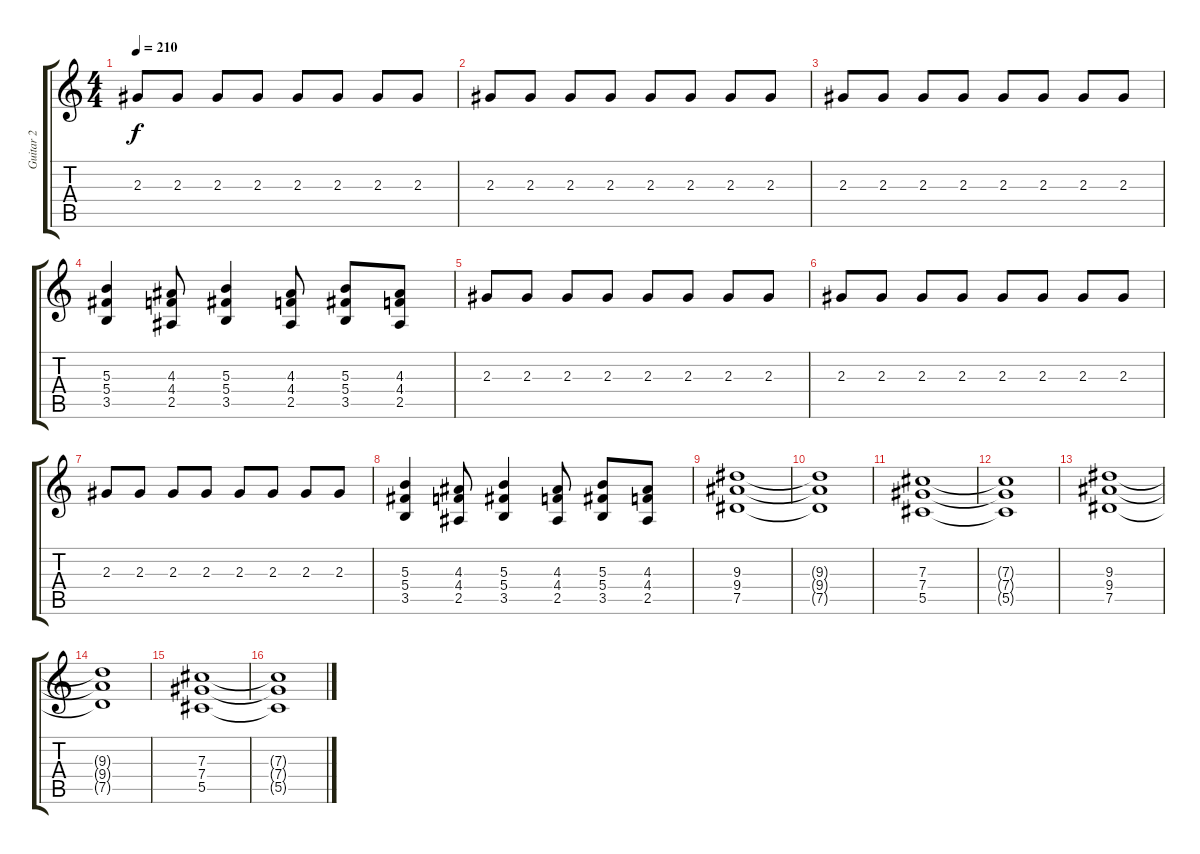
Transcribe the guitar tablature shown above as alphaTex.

\track ("Guitar 2" "Guitar 2") {instrument distortionguitar}
\staff {score tabs}
\tuning (Eb4 Bb3 Gb3 Db3 Ab2 Eb2) {hide}
\ts (4 4)
\tempo 210
\clef g2
\ks c
2.3.8{dy f} 2.3.8 2.3.8 2.3.8 2.3.8 2.3.8 2.3.8 2.3.8 |
2.3.8 2.3.8 2.3.8 2.3.8 2.3.8 2.3.8 2.3.8 2.3.8 |
2.3.8 2.3.8 2.3.8 2.3.8 2.3.8 2.3.8 2.3.8 2.3.8 |
(5.3 5.4 3.5).4 (4.3 4.4 2.5).8 (5.3 5.4 3.5).4 (4.3 4.4 2.5).8 (5.3 5.4 3.5).8 (4.3 4.4 2.5).8 |
2.3.8 2.3.8 2.3.8 2.3.8 2.3.8 2.3.8 2.3.8 2.3.8 |
2.3.8 2.3.8 2.3.8 2.3.8 2.3.8 2.3.8 2.3.8 2.3.8 |
2.3.8 2.3.8 2.3.8 2.3.8 2.3.8 2.3.8 2.3.8 2.3.8 |
(5.3 5.4 3.5).4 (4.3 4.4 2.5).8 (5.3 5.4 3.5).4 (4.3 4.4 2.5).8 (5.3 5.4 3.5).8 (4.3 4.4 2.5).8 |
(9.3 9.4 7.5).1 |
(9.3{t} 9.4{t} 7.5{t}).1 |
(7.3 7.4 5.5).1 |
(7.3{t} 7.4{t} 5.5{t}).1 |
(9.3 9.4 7.5).1 |
(9.3{t} 9.4{t} 7.5{t}).1 |
(7.3 7.4 5.5).1 |
(7.3{t} 7.4{t} 5.5{t}).1
